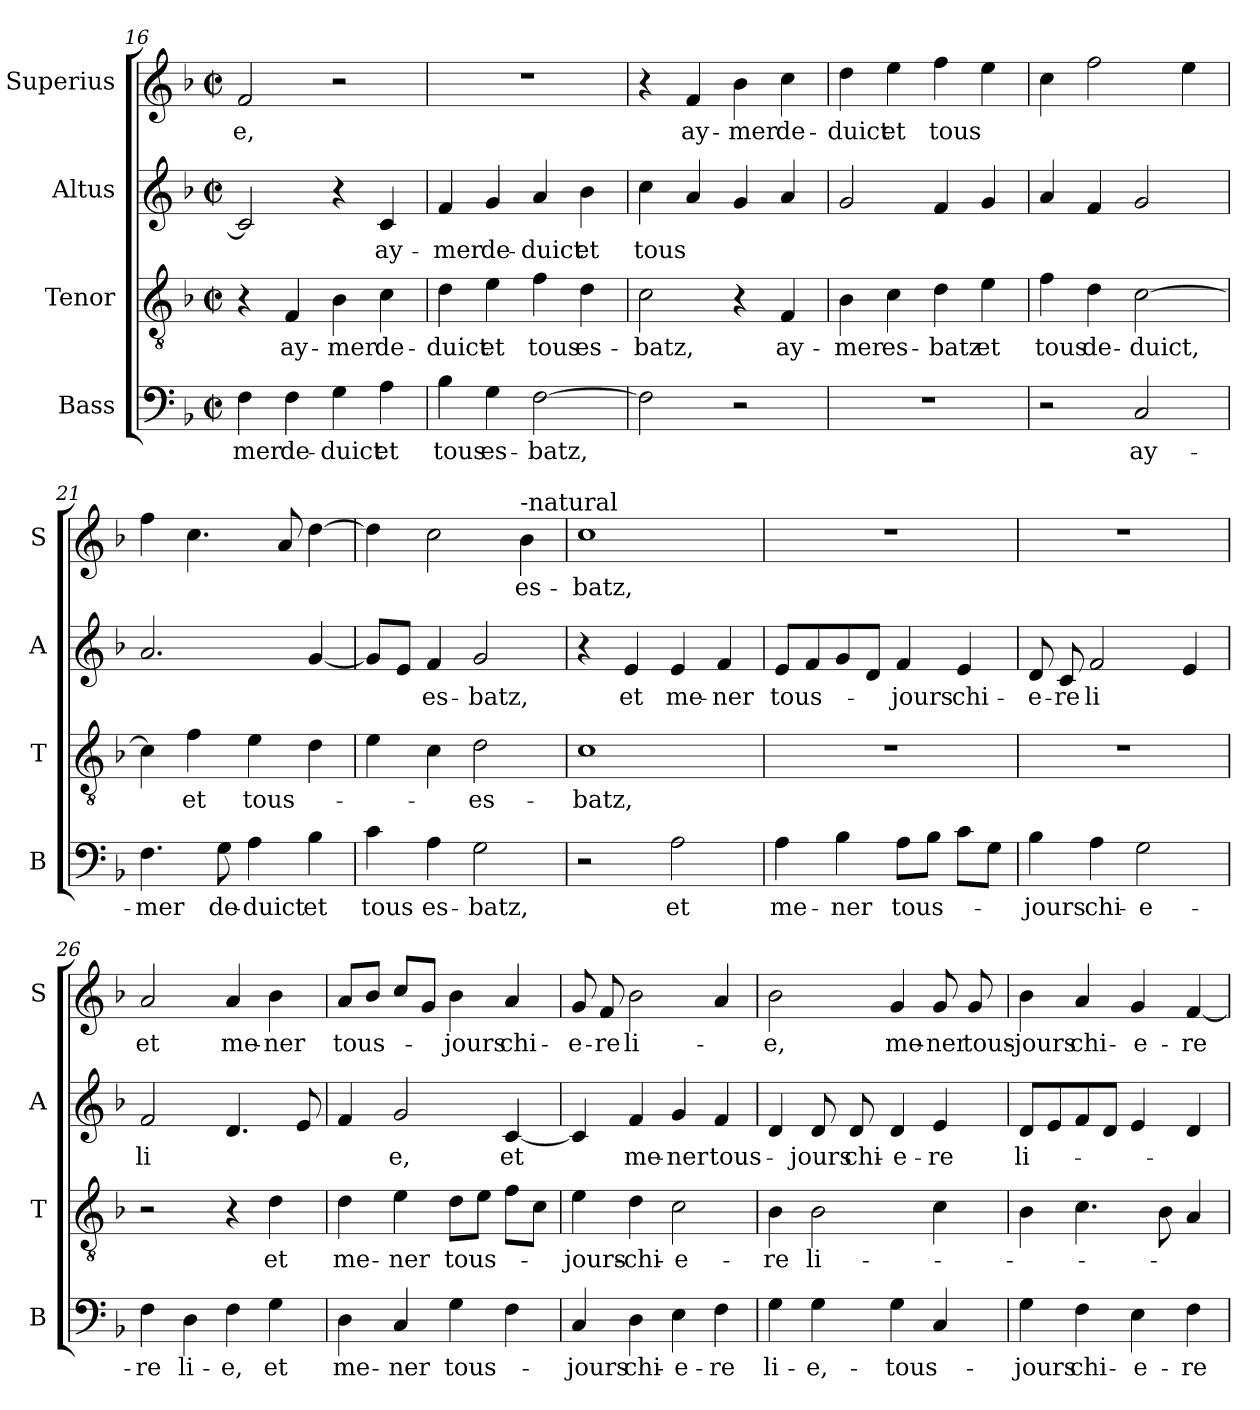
**kern	**text	**kern	**text	**kern	**text	**kern	**text
*part4	*part4	*part3	*part3	*part2	*part2	*part1	*part1
*staff4	*staff4	*staff3	*staff3	*staff2	*staff2	*staff1	*staff1
*I"Bass	*	*I"Tenor	*	*I"Altus	*	*I"Superius	*
*I'B	*	*I'T	*	*I'A	*	*I'S	*
*clefF4	*	*clefGv2	*	*clefG2	*	*clefG2	*
*k[b-]	*	*k[b-]	*	*k[b-]	*	*k[b-]	*
*F:	*	*F:	*	*F:	*	*F:	*
*M2/2	*	*M2/2	*	*M2/2	*	*M2/2	*
*met(c|)	*	*met(c|)	*	*met(c|)	*	*met(c|)	*
=16	=16	=16	=16	=16	=16	=16	=16
4F\	-mer	4r	.	2c/]	.	2f/	-e,
4F\	de-	4F/	ay-	.	.	.	.
4G\	-duict	4B-\	-mer	4r	.	2r	.
4A\	et	4c\	de-	4c/	-ay-	.	.
=17	=17	=17	=17	=17	=17	=17	=17
4B-\	tous	4d\	-duict	4f/	-mer	1r	.
4G\	es-	4e\	et	4g/	de-	.	.
[2F\	-batz,	4f\	tous	4a/	-duict	.	.
.	.	4d\	es-	4b-\	et	.	.
=18	=18	=18	=18	=18	=18	=18	=18
2F\]	.	2c\	-batz,	4cc\	tous	4r	.
.	.	.	.	4a/	.	4f/	ay-
2r	.	4r	.	4g/	.	4b-\	-mer
.	.	4F/	ay-	4a/	.	4cc\	de-
!!LO:LB:g=z
=19	=19	=19	=19	=19	=19	=19	=19
1r	.	4B-\	-mer	2g/	.	4dd\	-duict
.	.	4c\	es-	.	.	4ee\	et
.	.	4d\	-batz	4f/	.	4ff\	tous
.	.	4e\	et	4g/	.	4ee\	.
=20	=20	=20	=20	=20	=20	=20	=20
2r	.	4f\	tous	4a/	.	4cc\	.
.	.	4d\	de-	4f/	.	2ff\	.
2C/	ay-	[2c\	-duict,	2g/	.	.	.
.	.	.	.	.	.	4ee\	.
=21	=21	=21	=21	=21	=21	=21	=21
4.F\	-mer	4c\]	.	2.a/	.	4ff\	.
.	.	4f\	et	.	.	4.cc\	.
8G\	de-	.	.	.	.	.	.
4A\	-duict	4e\	tous-	.	.	.	.
.	.	.	.	.	.	8a/	.
4B-\	et	4d\	.	[4g/	.	[4dd\	.
=22	=22	=22	=22	=22	=22	=22	=22
4c\	tous	4e\	.	8g/L]	.	4dd\]	.
.	.	.	.	8e/J	.	.	.
4A\	es-	4c\	.	4f/	es-	2cc\	.
2G\	-batz,	2d\	-es-	2g/	-batz,	.	.
!	!	!	!	!	!	!LO:TX:a:t=-natural	!
.	.	.	.	.	.	4b-\	es-
=23	=23	=23	=23	=23	=23	=23	=23
2r	.	1c	-batz,	4r	.	1cc	-batz,
.	.	.	.	4e/	et	.	.
2A\	et	.	.	4e/	me-	.	.
.	.	.	.	4f/	-ner	.	.
!!LO:LB:g=z
=24	=24	=24	=24	=24	=24	=24	=24
4A\	me-	1r	.	8e/L	tous-	1r	.
.	.	.	.	8f/	.	.	.
4B-\	-ner	.	.	8g/	.	.	.
.	.	.	.	8d/J	.	.	.
8A\L	tous-	.	.	4f/	-jours	.	.
8B-\J	.	.	.	.	.	.	.
8c\L	.	.	.	4e/	chi-	.	.
8G\J	.	.	.	.	.	.	.
=25	=25	=25	=25	=25	=25	=25	=25
4B-\	-jours	1r	.	8d/	-e-	1r	.
.	.	.	.	8c/	-re	.	.
4A\	chi-	.	.	2f/	li	.	.
2G\	-e-	.	.	.	.	.	.
.	.	.	.	4e/	.	.	.
=26	=26	=26	=26	=26	=26	=26	=26
4F\	-re	2r	.	2f/	li	2a/	et
4D\	li-	.	.	.	.	.	.
4F\	-e,	4r	.	4.d/	.	4a/	me-
4G\	et	4d\	et	.	.	4b-\	-ner
.	.	.	.	8e/	.	.	.
=27	=27	=27	=27	=27	=27	=27	=27
4D\	me-	4d\	me-	4f/	.	8a/L	tous-
.	.	.	.	.	.	8b-/J	.
4C/	-ner	4e\	-ner	2g/	e,	8cc/L	.
.	.	.	.	.	.	8g/J	.
4G\	tous-	8d\L	tous-	.	.	4b-\	-jours
.	.	8e\J	.	.	.	.	.
4F\	.	8f\L	.	[4c/	et	4a/	chi-
.	.	8c\J	.	.	.	.	.
=28	=28	=28	=28	=28	=28	=28	=28
4C/	-jours	4e\	-jours-	4c/]	.	8g/	-e-
.	.	.	.	.	.	8f/	-re
4D\	chi-	4d\	-chi-	4f/	me-	2b-\	li-
4E\	-e-	2c\	-e-	4g/	-ner	.	.
4F\	-re	.	.	4f/	tous-	4a/	.
!!LO:PB:g=z
=29	=29	=29	=29	=29	=29	=29	=29
4G\	li-	4B-\	-re	4d/	.	2b-\	-e,
4G\	-e,-	2B-\	li-	8d/	-jours	.	.
.	.	.	.	8d/	chi-	.	.
4G\	-tous-	.	.	4d/	-e-	4g/	me-
4C/	.	4c\	.	4e/	-re	8g/	-ner
.	.	.	.	.	.	8g/	tous-
=30	=30	=30	=30	=30	=30	=30	=30
4G\	-jours	4B-\	.	8d/L	li-	4b-\	-jours
.	.	.	.	8e/	.	.	.
4F\	chi-	4.c\	.	8f/	.	4a/	chi-
.	.	.	.	8d/J	.	.	.
4E\	-e-	.	.	4e/	.	4g/	-e-
.	.	8B-\	.	.	.	.	.
4F\	-re	4A/	.	4d/	.	[4f/	-re-
=	=	=	=	=	=	=	=
*-	*-	*-	*-	*-	*-	*-	*-
